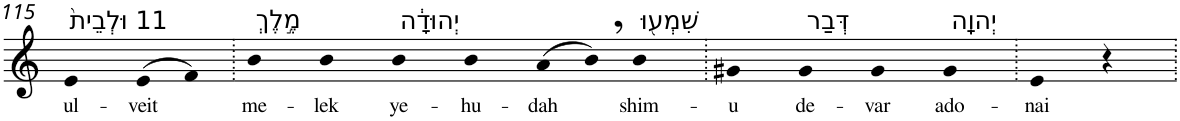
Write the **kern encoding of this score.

**kern	**text
*part1	*part1
*staff1	*staff1
*I"Piano	*
*I'Pno	*
!!LO:PB:g=z
*clefG2	*
*k[]	*
=115	=115
!LO:TX:a:t=11 וּלְבֵית֙	!
!	!LO:LY:b
4e	ul-
!	!LO:LY:b
(>8e	-veit
8f)	.
=116.	=116.
!LO:TX:a:t=מֶ֣לֶךְ	!
!	!LO:LY:b
4b	me-
!	!LO:LY:b
4b	-lek
!LO:TX:a:t=יְהוּדָ֔ה	!
!	!LO:LY:b
4b	ye-
!	!LO:LY:b
4b	-hu-
!	!LO:LY:b
(>8a	-dah
8b,)	.
!LO:TX:a:t=שִׁמְע֖וּ	!
!	!LO:LY:b
4b	shim-
=117.	=117.
!	!LO:LY:b
4g#X	-u
!LO:TX:a:t=דְּבַר	!
!	!LO:LY:b
4g#	de-
!	!LO:LY:b
4g#	-var
!LO:TX:a:t=יְהוָֽה	!
!	!LO:LY:b
4g#	ado-
=118.	=118.
!	!LO:LY:b
4e	-nai
4r	.
=.	=.
*-	*-
